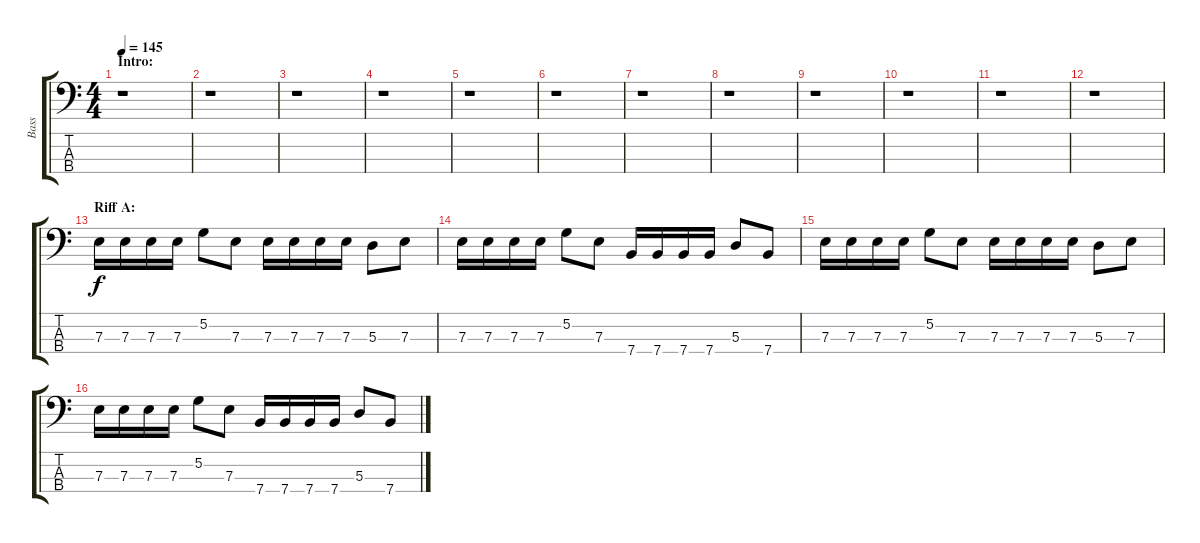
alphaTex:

\track ("Bass" "Bass") {instrument electricbasspick}
\staff {score tabs}
\tuning (G2 D2 A1 E1) {hide}
\ts (4 4)
\section ("" "Intro:")
\tempo 145
\clef f4
\ks c
r.1{dy f instrument electricbasspick} |
r.1 |
r.1 |
r.1 |
r.1 |
r.1 |
r.1 |
r.1 |
r.1 |
r.1 |
r.1 |
r.1 |
\section ("" "Riff A:")
7.3.16 7.3.16 7.3.16 7.3.16 5.2.8 7.3.8 7.3.16 7.3.16 7.3.16 7.3.16 5.3.8 7.3.8 |
7.3.16 7.3.16 7.3.16 7.3.16 5.2.8 7.3.8 7.4.16 7.4.16 7.4.16 7.4.16 5.3.8 7.4.8 |
7.3.16 7.3.16 7.3.16 7.3.16 5.2.8 7.3.8 7.3.16 7.3.16 7.3.16 7.3.16 5.3.8 7.3.8 |
7.3.16 7.3.16 7.3.16 7.3.16 5.2.8 7.3.8 7.4.16 7.4.16 7.4.16 7.4.16 5.3.8 7.4.8
